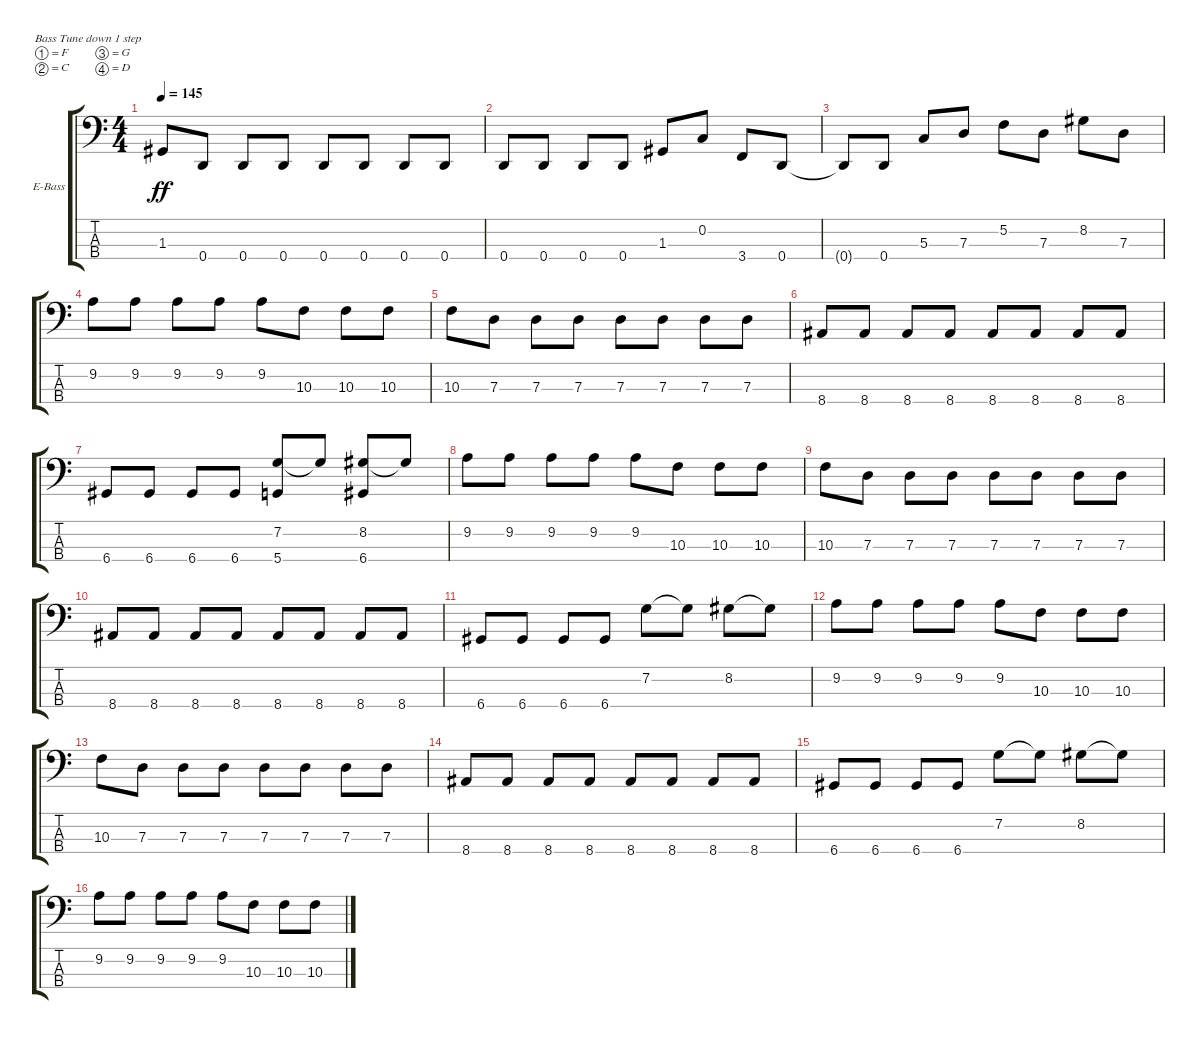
\bracketExtendMode groupsimilarinstruments
\firstSystemTrackNameOrientation horizontal
\otherSystemsTrackNameOrientation horizontal
\track ("Kristian - Bass" "E-Bass") {instrument electricbassfinger}
\staff {score tabs}
\tuning (F2 C2 G1 D1)
\ts (4 4)
\tempo 145
\clef f4
\ks c
1.3.8{dy ff} 0.4.8 0.4.8 0.4.8 0.4.8 0.4.8 0.4.8 0.4.8 |
0.4.8 0.4.8 0.4.8 0.4.8 1.3.8 0.2.8 3.4.8 0.4.8 |
0.4{t}.8 0.4.8 5.3.8 7.3.8 5.2.8 7.3.8 8.2.8 7.3.8 |
9.2.8 9.2.8 9.2.8 9.2.8 9.2.8 10.3.8 10.3.8 10.3.8 |
10.3.8 7.3.8 7.3.8 7.3.8 7.3.8 7.3.8 7.3.8 7.3.8 |
8.4.8 8.4.8 8.4.8 8.4.8 8.4.8 8.4.8 8.4.8 8.4.8 |
6.4.8 6.4.8 6.4.8 6.4.8 (7.2 5.4).8 7.2{t}.8 (8.2 6.4).8 8.2{t}.8 |
9.2.8 9.2.8 9.2.8 9.2.8 9.2.8 10.3.8 10.3.8 10.3.8 |
10.3.8 7.3.8 7.3.8 7.3.8 7.3.8 7.3.8 7.3.8 7.3.8 |
8.4.8 8.4.8 8.4.8 8.4.8 8.4.8 8.4.8 8.4.8 8.4.8 |
6.4.8 6.4.8 6.4.8 6.4.8 7.2.8 7.2{t}.8 8.2.8 8.2{t}.8 |
9.2.8 9.2.8 9.2.8 9.2.8 9.2.8 10.3.8 10.3.8 10.3.8 |
10.3.8 7.3.8 7.3.8 7.3.8 7.3.8 7.3.8 7.3.8 7.3.8 |
8.4.8 8.4.8 8.4.8 8.4.8 8.4.8 8.4.8 8.4.8 8.4.8 |
6.4.8 6.4.8 6.4.8 6.4.8 7.2.8 7.2{t}.8 8.2.8 8.2{t}.8 |
9.2.8 9.2.8 9.2.8 9.2.8 9.2.8 10.3.8 10.3.8 10.3.8
